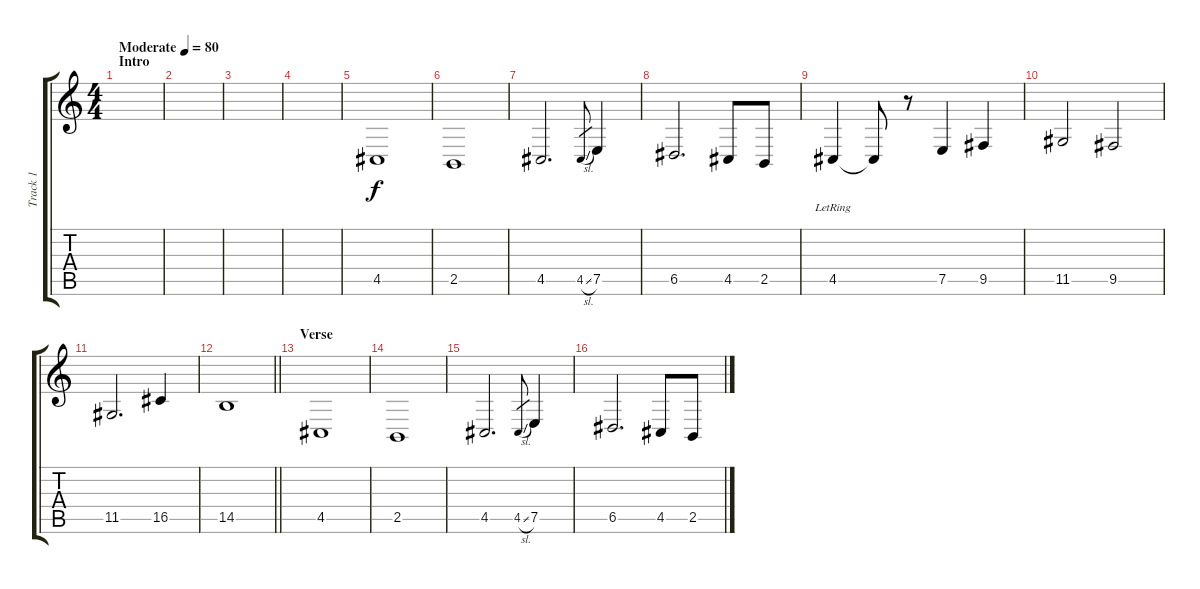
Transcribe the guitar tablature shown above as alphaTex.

\track ("Track 1" "Track 1") {instrument cello}
\staff {score tabs}
\tuning (E4 B3 G3 D3 A2 E2) {hide}
\ts (4 4)
\section ("" "Intro")
\tempo (80 "Moderate")
\clef g2
\ks c
|
|
|
|
4.5.1{volume 13} |
2.5.1 |
4.5.2{d} 4.5{sl}.8{gr} 7.5.4 |
6.5.2{d} 4.5.8 2.5.8 |
4.5{lr}.4 4.5{t}.8 r.8 7.5.4 9.5.4 |
11.5.2 9.5.2 |
11.5.2{d} 16.5.4 |
\barLineRight lightlight
14.5.1 |
\section ("" "Verse")
4.5.1 |
2.5.1 |
4.5.2{d} 4.5{sl}.8{gr} 7.5.4 |
6.5.2{d} 4.5.8 2.5.8
